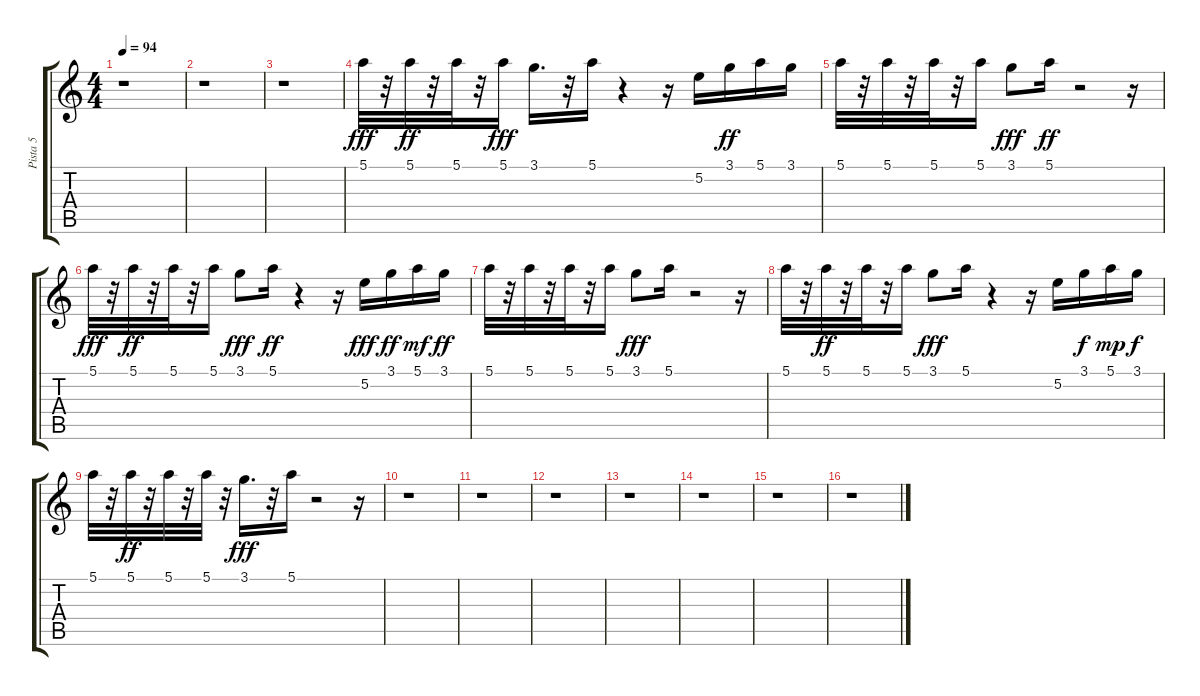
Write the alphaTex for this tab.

\track ("Pista 5" "Pista 5") {instrument electricguitarclean}
\staff {score tabs}
\tuning (E4 B3 G3 D3 A2 E2) {hide}
\ts (4 4)
\tempo 94
\clef g2
\ks c
r.1{dy ff} |
r.1 |
r.1 |
5.1.32{dy fff} r.32 5.1.32{dy ff} r.32 5.1.32 r.32 5.1.16{dy fff} 3.1.16{d} r.32 5.1.16 r.4 r.16 5.2.16 3.1.16{dy ff} 5.1.16 3.1.16 |
5.1.32 r.32 5.1.32 r.32 5.1.32 r.32 5.1.16 3.1.8{dy fff} 5.1.16{dy ff} r.2 r.16 |
5.1.32{dy fff} r.32 5.1.32{dy ff} r.32 5.1.32 r.32 5.1.16 3.1.8{dy fff} 5.1.16{dy ff} r.4 r.16 5.2.16{dy fff} 3.1.16{dy ff} 5.1.16{dy mf} 3.1.16{dy ff} |
5.1.32 r.32 5.1.32 r.32 5.1.32 r.32 5.1.16 3.1.8{dy fff} 5.1.16 r.2 r.16 |
5.1.32 r.32 5.1.32{dy ff} r.32 5.1.32 r.32 5.1.16 3.1.8{dy fff} 5.1.16 r.4 r.16 5.2.16 3.1.16{dy f} 5.1.16{dy mp} 3.1.16{dy f} |
5.1.32 r.32 5.1.32{dy ff} r.32 5.1.32 r.32 5.1.32 r.32 3.1.16{d dy fff} r.32 5.1.16 r.2 r.16 |
r.1 |
r.1 |
r.1 |
r.1 |
r.1 |
r.1 |
r.1
